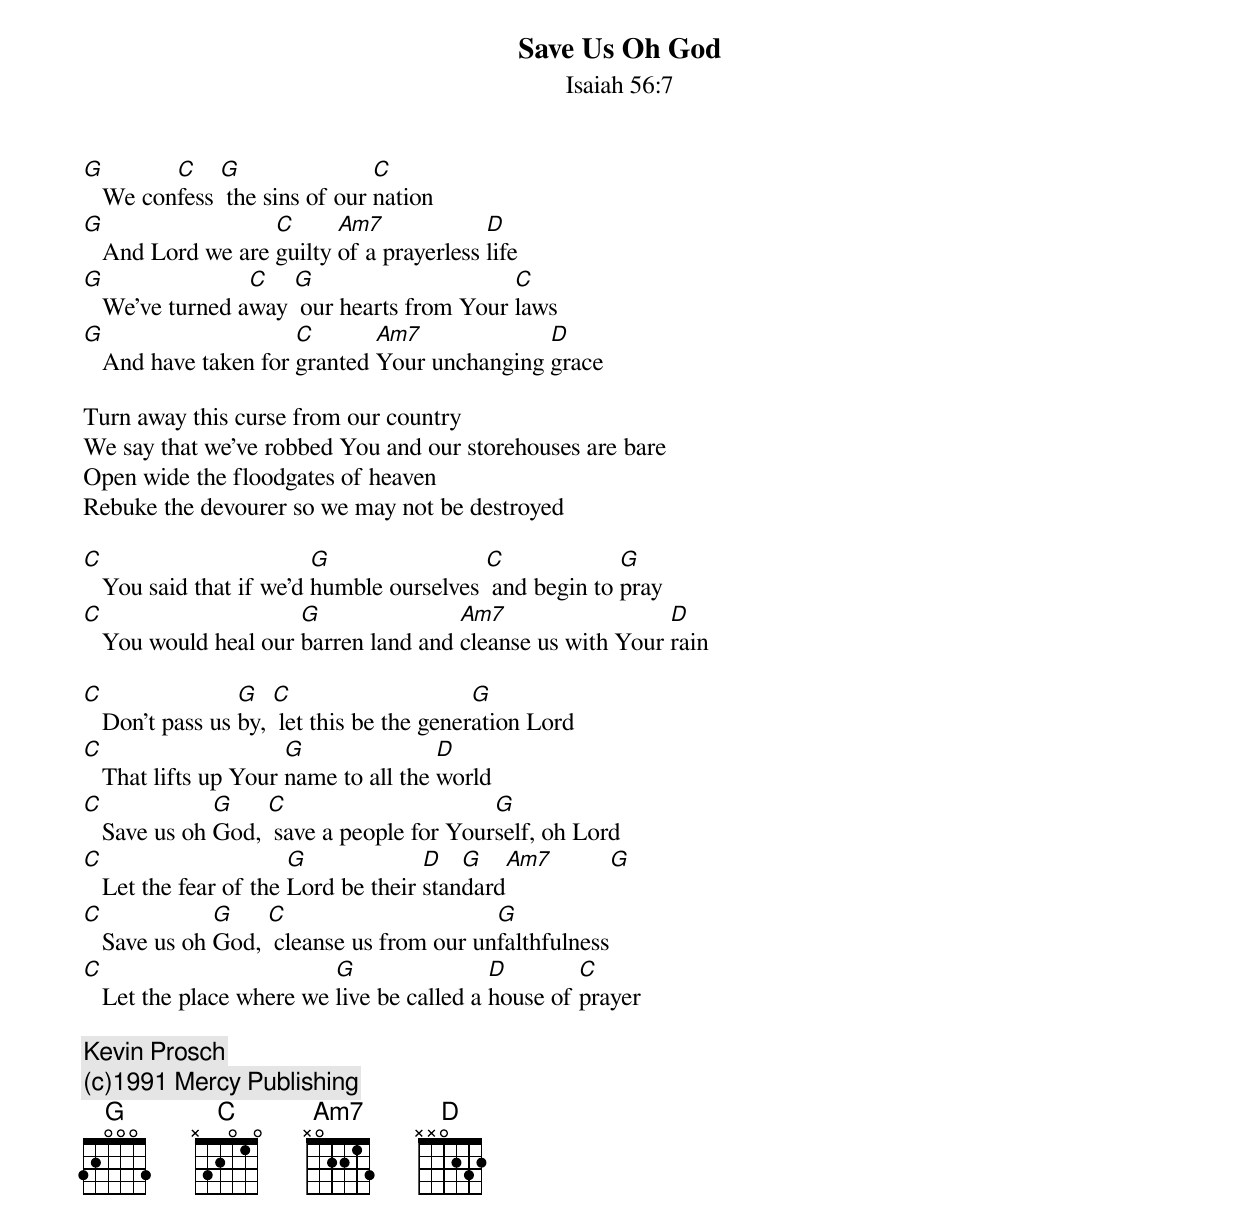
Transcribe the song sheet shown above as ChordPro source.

{title:Save Us Oh God}
{subtitle:Isaiah 56:7}
[G]   We con[C]fess [G] the sins of our [C]nation
[G]   And Lord we are [C]guilty [Am7]of a prayerless [D]life
[G]   We've turned a[C]way [G] our hearts from Your [C]laws
[G]   And have taken for [C]granted [Am7]Your unchanging [D]grace

Turn away this curse from our country
We say that we've robbed You and our storehouses are bare
Open wide the floodgates of heaven
Rebuke the devourer so we may not be destroyed

[C]   You said that if we'd [G]humble ourselves [C] and begin to [G]pray
[C]   You would heal our [G]barren land and [Am7]cleanse us with Your [D]rain

[C]   Don't pass us [G]by, [C] let this be the gener[G]ation Lord
[C]   That lifts up Your [G]name to all the [D]world
[C]   Save us oh [G]God, [C] save a people for Your[G]self, oh Lord
[C]   Let the fear of the [G]Lord be their [D]stan[G]dard[Am7]         [G]
[C]   Save us oh [G]God, [C] cleanse us from our un[G]falthfulness
[C]   Let the place where we [G]live be called a [D]house of [C]prayer

{comment:Kevin Prosch}
{comment:(c)1991 Mercy Publishing}
